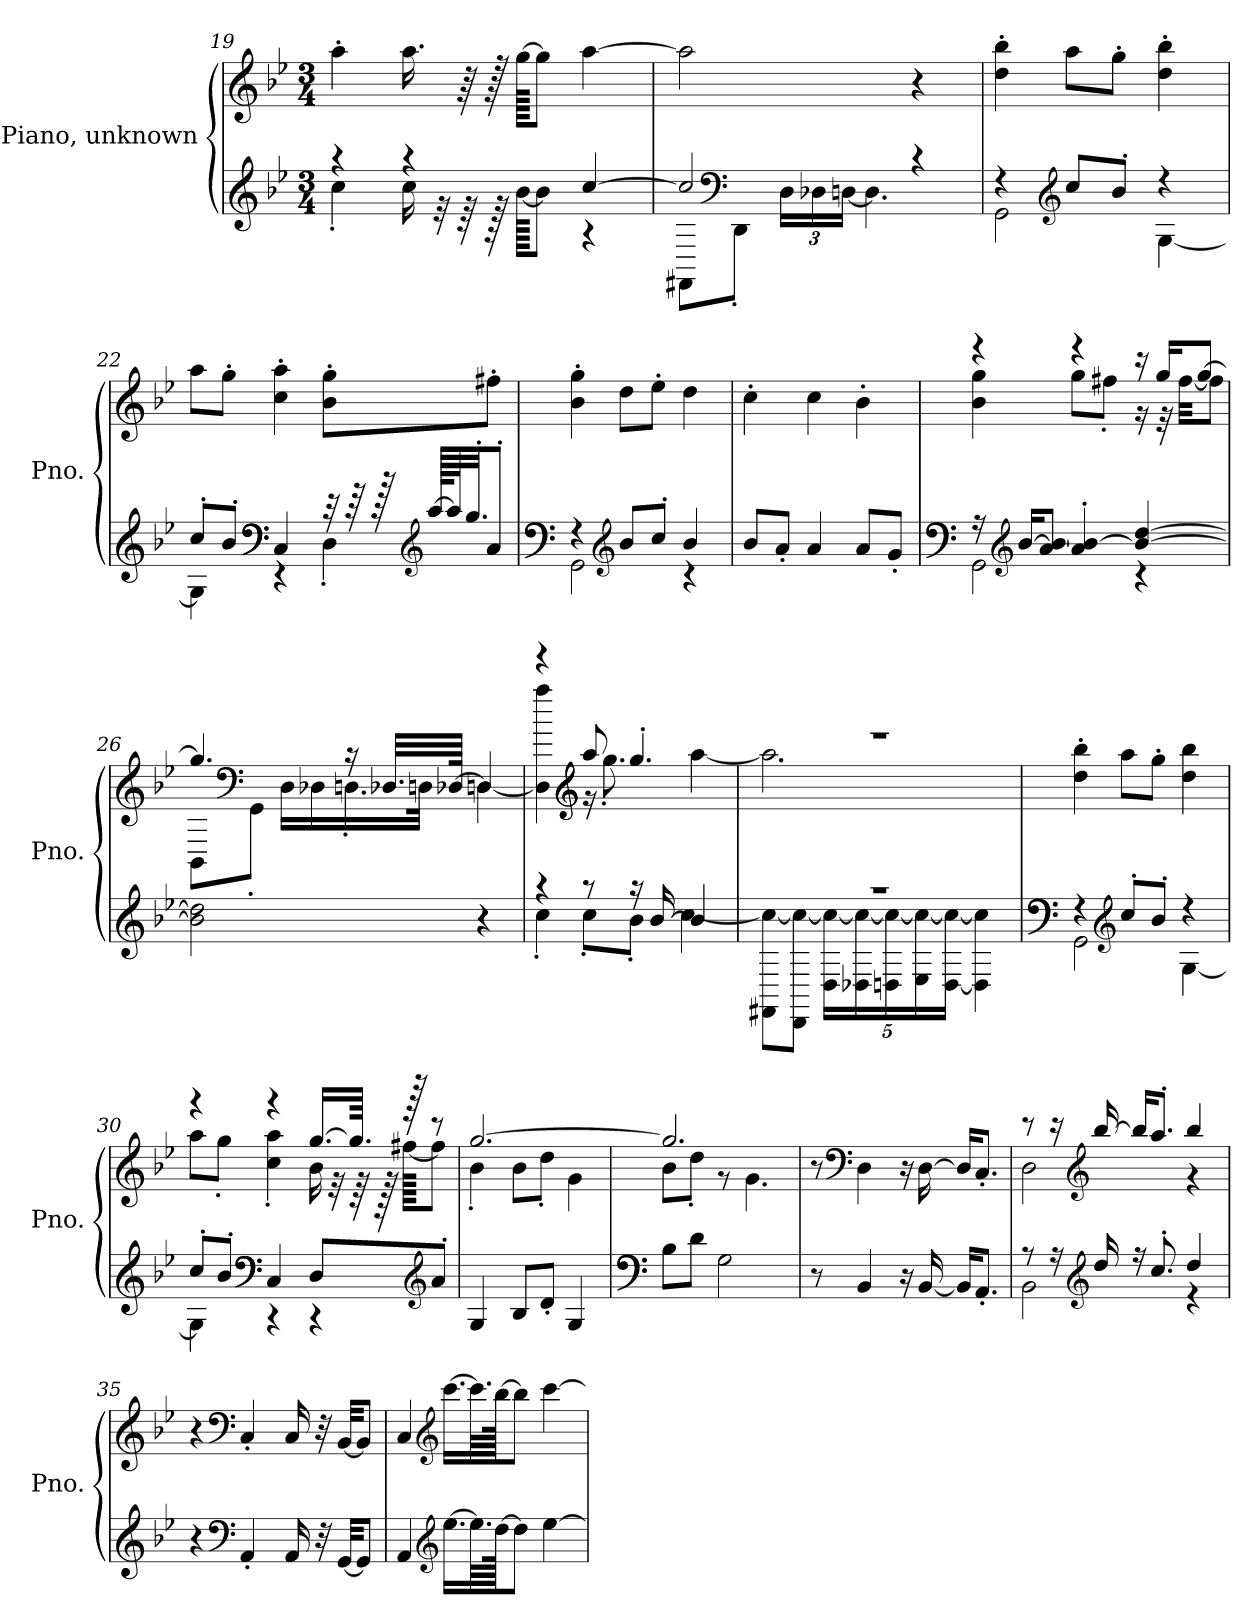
**kern	**kern
*part1	*part1
*staff2	*staff1
*I"Piano, unknown	*
*I'Pno.	*
!!LO:LB:g=z
*clefG2	*clefG2
*k[b-e-]	*k[b-e-]
*M3/4	*M3/4
=19	=19
*^	*
4r	4cc'\	4aa'\
4r	16cc\	16.aa\
.	32r	.
.	64r	64r
.	128r	128r
.	[128b-\KKKKL	[128gg\KKKKL
.	8b-\J]	8gg\J]
[4cc/	4r	[4aa\
=20	=20	=20
2cc/]	8FF#X\L	2aa\]
*clefF4	*	*
.	8DD'\J	.
*	*Xbrackettup	*
.	24D\LL	.
.	24D-X\	.
.	[24Dn\JJ	.
.	4.D\]	.
4r	.	4r
=21	=21	=21
4r	2GG\	4dd\' 4bb-\'
*clefG2	*	*
8cc/L	.	8aa\L
8b-'/J	.	8gg'\J
4r	[4G\	4dd\' 4bb-\'
=22	=22	=22
8cc'/L	4G\]	8aa\L
8b-'/J	.	8gg'\J
*clefF4	*	*
4C/	4r	4cc\' 4aa\'
32r	4D'\	8b-\' 8gg\'L
64r	.	.
128r	.	.
*clefG2	*	*
[128aa/KLLLL	.	.
64aa/J]	.	.
32.gg'/JJ	.	.
8a'/J	.	8ff#X'\J
!!LO:LB:g=z
=23	=23	=23
*clefF4	*	*
4r	2GG\	4b-\' 4gg\'
*clefG2	*	*
8b-/L	.	8dd\L
8cc'/J	.	8ee-'\J
4b-/	4r	4dd\
*v	*v	*
=24	=24
8b-/L	4cc'\
8a'/J	.
4a/	4cc\
8a/L	4b-'\
8g'/J	.
=25	=25
*clefF4	*
*^	*^
16r	2GG\	4r	4b-\ 4gg\
*clefG2	*	*	*
[16b-/KL	.	.	.
[8a/ 8b-/]J	.	.	.
4a/]' [4b-/'	.	4r	8gg\L
.	.	.	8ff#X'\J
4b-/_ [4dd/	4r	16r	16r
.	.	16gg/KL	32r
.	.	.	[32ff#\KKL
.	.	[8gg/J	8ff#\J]
*v	*v	*	*
!!LO:PB:g=z	!!
=26	=26	=26
2b-\] 2dd\]	4.gg/]	8BB-\L
*	*clefF4	*
.	.	8GG'\J
.	.	16D\LL
.	.	16D-X\
.	16r	16.Dn'\
.	32.D-X/LLL	.
.	.	32Dn\JJk
.	[64D-X/JJJk	.
4r	4D-/]	[4Dn\
=27	=27	=27
*^	*	*
4r	4cc'\	4r	4D\] 4aa\
*	*	*clefG2	*
8r	8cc'\L	8aa/	16r
.	.	.	8.gg'\
16r	8b-'\J	4.gg'/	.
[16b-/	.	.	.
4b-/]	[4cc\	.	[4aa\
=28	=28	=28	=28
2.r	8FF#X\ 8cc\_L	2.r	2.aa\]
.	8DD\ 8cc\_J	.	.
.	20D\ 20cc\_LL	.	.
.	20D-X\ 20cc\_	.	.
.	20Dn\ 20cc\_	.	.
.	20E-\ 20cc\_	.	.
.	[20D\ 20cc\_JJ	.	.
.	4D\] 4cc\]	.	.
*	*	*v	*v
!!LO:LB:g=z
=29	=29	=29
*clefF4	*	*
4r	2GG\	4dd\' 4bb-\'
*clefG2	*	*
8cc'/L	.	8aa\L
8b-'/J	.	8gg'\J
4r	[4G\	4dd\ 4bb-\
=30	=30	=30
*	*	*^
8cc'/L	4G\]	4r	8aa\L
8b-'/J	.	.	8gg'\J
*clefF4	*	*	*
4C/	4r	4r	4cc\' 4aa\'
8D/L	4r	[16.gg/LL	16b-\
.	.	.	32r
.	.	64.gg/JJkk]	64r
.	.	.	128r
.	.	128r	[128ff#X\KKKKL
*clefG2	*	*	*
8a'/J	.	8r	8ff#\J]
*v	*v	*	*
=31	=31	=31
4G/	[2.gg/	4b-'\
8B-/L	.	8b-\L
8d'/J	.	8dd'\J
4G/	.	4g\
=32	=32	=32
*clefF4	*	*
8B-\L	2.gg/]	8b-\L
8d\J	.	8dd'\J
2G\	.	8r
.	.	4.g\
*	*v	*v
=33	=33
8r	8r
*	*clefF4
4BB-/	4D\
16r	16r
[16BB-/	[16D\
16BB-/KL]	16D/KL]
8.AA'/J	8.C'/J
!!LO:LB:g=z
=34	=34
*^	*^
8r	2BB-\	8r	2D\
16r	.	16r	.
*clefG2	*	*clefG2	*
16dd/	.	[16bb-/	.
16r	.	16bb-/KL]	.
8.cc'/	.	8.aa'/J	.
4dd/	4r	4bb-/	4r
*v	*v	*	*
*	*v	*v
=35	=35
4r	4r
*clefF4	*clefF4
4AA'/	4C'/
16AA/	16C/
32r	32r
[32GG/KKL	[32BB-/KKL
8GG/J]	8BB-/J]
=36	=36
4AA/	4C/
*clefG2	*clefG2
[16.ee-\LL	[16.ccc\LL
64.ee-\LL]	64.ccc\LL]
[128dd\JJJK	[128bb-\JJJK
8dd\J]	8bb-\J]
[4ee-\	[4ccc\
=	=
*-	*-
